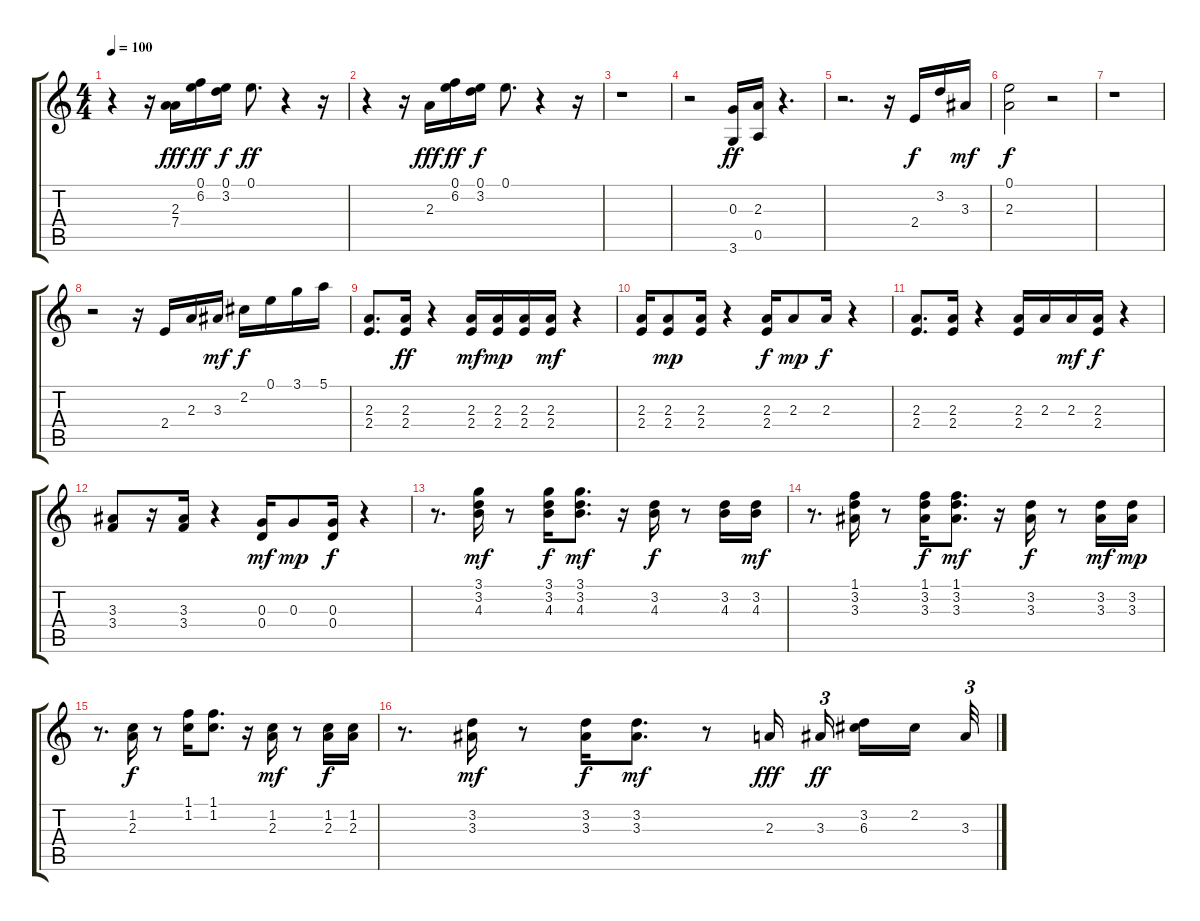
\track "" {instrument acousticguitarnylon}
\staff {score tabs}
\tuning (E4 B3 G3 D3 A2 E2) {hide}
\ts (4 4)
\tempo 100
\clef g2
\ks c
r.4{dy f} r.16 (2.3 7.4).16{dy fff} (0.1 6.2).16{dy ff} (0.1 3.2).16{dy f} 0.1.8{d dy ff} r.4 r.16 |
r.4 r.16 2.3.16{dy fff} (0.1 6.2).16{dy ff} (0.1 3.2).16{dy f} 0.1.8{d} r.4 r.16 |
r.1 |
r.2 (0.3 3.6).16{dy ff} (2.3 0.5).16 r.4{d} |
r.2{d} r.16 2.4.16{dy f} 3.2.16 3.3.16{dy mf} |
(0.1 2.3).2{dy f} r.2 |
r.1 |
r.2 r.16 2.4.16 2.3.16 3.3.16{dy mf} 2.2.16{dy f} 0.1.16 3.1.16 5.1.16 |
(2.3 2.4).8{d} (2.3 2.4).16{dy ff} r.4 (2.3 2.4).16{dy mf} (2.3 2.4).16{dy mp} (2.3 2.4).16 (2.3 2.4).16{dy mf} r.4 |
(2.3 2.4).16 (2.3 2.4).8{dy mp} (2.3 2.4).16 r.4 (2.3 2.4).16{dy f} 2.3.8{dy mp} 2.3.16{dy f} r.4 |
(2.3 2.4).8{d} (2.3 2.4).16 r.4 (2.3 2.4).16 2.3.16 2.3.16{dy mf} (2.3 2.4).16{dy f} r.4 |
(3.3 3.4).8 r.16 (3.3 3.4).16 r.4 (0.3 0.4).16{dy mf} 0.3.8{dy mp} (0.3 0.4).16{dy f} r.4 |
r.8{d} (3.1 3.2 4.3).16{dy mf} r.8 (3.1 3.2 4.3).16{dy f} (3.1 3.2 4.3).8{d dy mf} r.16 (3.2 4.3).16{dy f} r.8 (3.2 4.3).16 (3.2 4.3).16{dy mf} |
r.8{d} (1.1 3.2 3.3).16 r.8 (1.1 3.2 3.3).16{dy f} (1.1 3.2 3.3).8{d dy mf} r.16 (3.2 3.3).16{dy f} r.8 (3.2 3.3).16{dy mf} (3.2 3.3).16{dy mp} |
r.8{d} (1.2 2.3).16{dy f} r.8 (1.1 1.2).16 (1.1 1.2).8{d} r.16 (1.2 2.3).16{dy mf} r.8 (1.2 2.3).16{dy f} (1.2 2.3).16 |
r.8{d} (3.2 3.3).16{dy mf} r.8 (3.2 3.3).16{dy f} (3.2 3.3).8{d dy mf} r.8 2.3.16{dy fff beam splitsecondary} 3.3.16{tu (3 2) dy ff beam splitsecondary} (3.2 6.3).16 2.2.16{beam splitsecondary} 3.3.32{tu (3 2)}
